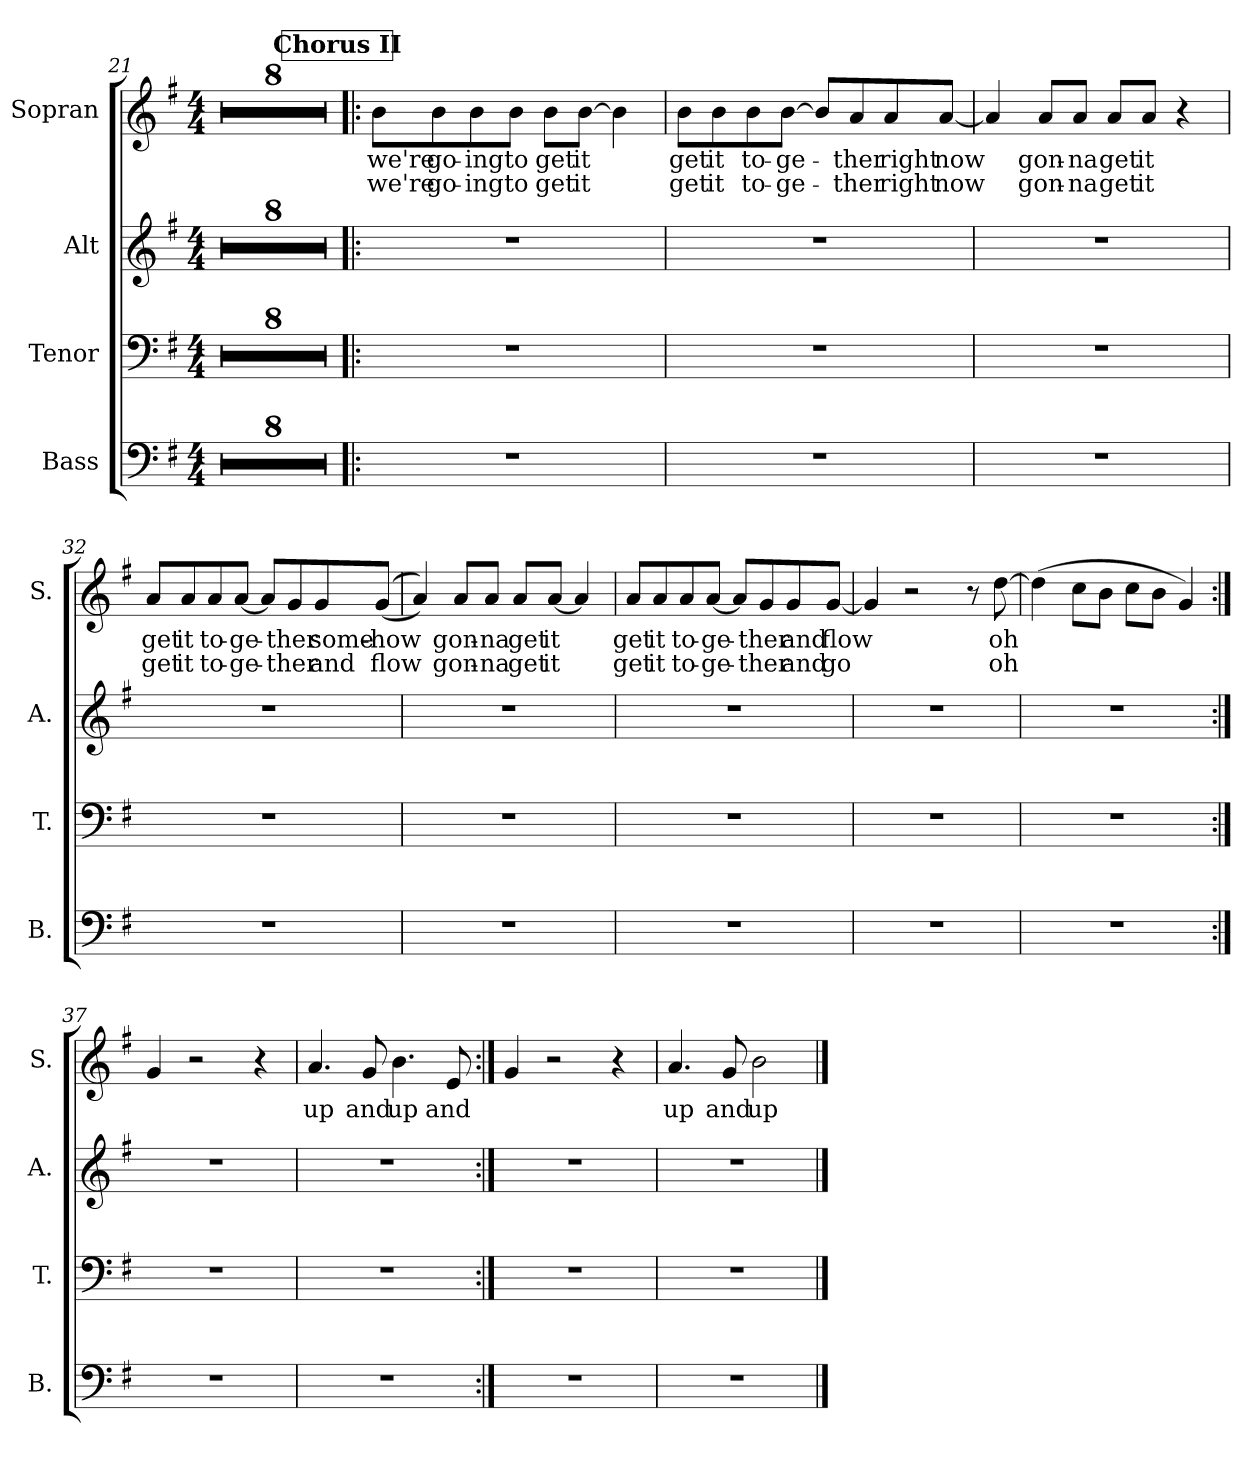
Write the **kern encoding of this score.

**kern	**kern	**kern	**kern	**text	**text
*part4	*part3	*part2	*part1	*part1	*part1
*staff4	*staff3	*staff2	*staff1	*staff1	*staff1
*I"Bass	*I"Tenor	*I"Alt	*I"Sopran	*	*
*I'B.	*I'T.	*I'A.	*I'S.	*	*
*clefF4	*clefF4	*clefG2	*clefG2	*	*
*k[f#]	*k[f#]	*k[f#]	*k[f#]	*	*
*M4/4	*M4/4	*M4/4	*M4/4	*	*
=21	=21	=21	=21	=21	=21
1r	1r	1r	1r	.	.
=22	=22	=22	=22	=22	=22
1r	1r	1r	1r	.	.
=23	=23	=23	=23	=23	=23
1r	1r	1r	1r	.	.
=24	=24	=24	=24	=24	=24
1r	1r	1r	1r	.	.
=25	=25	=25	=25	=25	=25
1r	1r	1r	1r	.	.
=26	=26	=26	=26	=26	=26
1r	1r	1r	1r	.	.
=27	=27	=27	=27	=27	=27
1r	1r	1r	1r	.	.
=28	=28	=28	=28	=28	=28
1r	1r	1r	1r	.	.
!!LO:PB:g=z
!!LO:REH:place=s1:a:B:fs=14:t=Chorus II
=29!|:	=29!|:	=29!|:	=29!|:	=29!|:	=29!|:
!	!	!	!	!LO:LY:b	!LO:LY:b
1r	1r	1r	8b\L	we're	we're
!	!	!	!	!LO:LY:b	!LO:LY:b
.	.	.	8b\	go-	go-
!	!	!	!	!LO:LY:b	!LO:LY:b
.	.	.	8b\	-ing	-ing
!	!	!	!	!LO:LY:b	!LO:LY:b
.	.	.	8b\J	to	to
!	!	!	!	!LO:LY:b	!LO:LY:b
.	.	.	8b\L	get	get
!	!	!	!	!LO:LY:b	!LO:LY:b
.	.	.	[8b\J	it	it
.	.	.	4b\]	.	.
=30	=30	=30	=30	=30	=30
!	!	!	!	!LO:LY:b	!LO:LY:b
1r	1r	1r	8b\L	get	get
!	!	!	!	!LO:LY:b	!LO:LY:b
.	.	.	8b\	it	it
!	!	!	!	!LO:LY:b	!LO:LY:b
.	.	.	8b\	to-	to-
!	!	!	!	!LO:LY:b	!LO:LY:b
.	.	.	[8b\J	-ge-	-ge-
.	.	.	8b/L]	.	.
!	!	!	!	!LO:LY:b	!LO:LY:b
.	.	.	8a/	ther	-ther
!	!	!	!	!LO:LY:b	!LO:LY:b
.	.	.	8a/	right	right
!	!	!	!	!LO:LY:b	!LO:LY:b
.	.	.	[8a/J	now	now
=31	=31	=31	=31	=31	=31
1r	1r	1r	4a/]	.	.
!	!	!	!	!LO:LY:b	!LO:LY:b
.	.	.	8a/L	gon-	gon-
!	!	!	!	!LO:LY:b	!LO:LY:b
.	.	.	8a/J	-na	-na
!	!	!	!	!LO:LY:b	!LO:LY:b
.	.	.	8a/L	get	get
!	!	!	!	!LO:LY:b	!LO:LY:b
.	.	.	8a/J	it	it
.	.	.	4r	.	.
=32	=32	=32	=32	=32	=32
!	!	!	!	!LO:LY:b	!LO:LY:b
1r	1r	1r	8a/L	get	get
!	!	!	!	!LO:LY:b	!LO:LY:b
.	.	.	8a/	it	it
!	!	!	!	!LO:LY:b	!LO:LY:b
.	.	.	8a/	to-	to-
!	!	!	!	!LO:LY:b	!LO:LY:b
.	.	.	[8a/J	-ge-	-ge-
.	.	.	8a/L]	.	.
!	!	!	!	!LO:LY:b	!LO:LY:b
.	.	.	8g/	ther	-ther
!	!	!	!	!LO:LY:b	!LO:LY:b
.	.	.	8g/	some-	and
!	!	!	!	!LO:LY:b	!LO:LY:b
.	.	.	((8g/J	-how	flow
!!LO:LB:g=z
=33	=33	=33	=33	=33	=33
1r	1r	1r	4a/))	.	.
!	!	!	!	!LO:LY:b	!LO:LY:b
.	.	.	8a/L	-gon-	gon-
!	!	!	!	!LO:LY:b	!LO:LY:b
.	.	.	8a/J	-na	-na
!	!	!	!	!LO:LY:b	!LO:LY:b
.	.	.	8a/L	get	get
!	!	!	!	!LO:LY:b	!LO:LY:b
.	.	.	[8a/J	it	it
.	.	.	4a/]	.	.
=34	=34	=34	=34	=34	=34
!	!	!	!	!LO:LY:b	!LO:LY:b
1r	1r	1r	8a/L	get	get
!	!	!	!	!LO:LY:b	!LO:LY:b
.	.	.	8a/	it	it
!	!	!	!	!LO:LY:b	!LO:LY:b
.	.	.	8a/	to-	to-
!	!	!	!	!LO:LY:b	!LO:LY:b
.	.	.	[8a/J	-ge-	-ge-
.	.	.	8a/L]	.	.
!	!	!	!	!LO:LY:b	!LO:LY:b
.	.	.	8g/	ther	-ther
!	!	!	!	!LO:LY:b	!LO:LY:b
.	.	.	8g/	and	and
!	!	!	!	!LO:LY:b	!LO:LY:b
.	.	.	[8g/J	flow	go
=35	=35	=35	=35	=35	=35
1r	1r	1r	4g/]	.	.
.	.	.	2r	.	.
.	.	.	8r	.	.
!	!	!	!	!LO:LY:b	!LO:LY:b
.	.	.	[8dd\	oh	oh
=36	=36	=36	=36	=36	=36
1r	1r	1r	(4dd\]	.	.
.	.	.	8cc\L	.	.
.	.	.	8b\J	.	.
.	.	.	8cc\L	.	.
.	.	.	8b\J	.	.
.	.	.	4g/)	.	.
!!LO:LB:g=z
=37:|!	=37:|!	=37:|!	=37:|!	=37:|!	=37:|!
1r	1r	1r	4g/	.	.
.	.	.	2r	.	.
.	.	.	4r	.	.
=38	=38	=38	=38	=38	=38
!	!	!	!	!LO:LY:b	!
1r	1r	1r	4.a/	up	.
!	!	!	!	!LO:LY:b	!
.	.	.	8g/	and	.
!	!	!	!	!LO:LY:b	!
.	.	.	4.b\	up	.
!	!	!	!	!LO:LY:b	!
.	.	.	8e/	and	.
=39:|!	=39:|!	=39:|!	=39:|!	=39:|!	=39:|!
1r	1r	1r	4g/	.	.
.	.	.	2r	.	.
.	.	.	4r	.	.
=40	=40	=40	=40	=40	=40
!	!	!	!	!LO:LY:b	!
1r	1r	1r	4.a/	up	.
!	!	!	!	!LO:LY:b	!
.	.	.	8g/	and	.
!	!	!	!	!LO:LY:b	!
.	.	.	2b\	up	.
==	==	==	==	==	==
*-	*-	*-	*-	*-	*-
